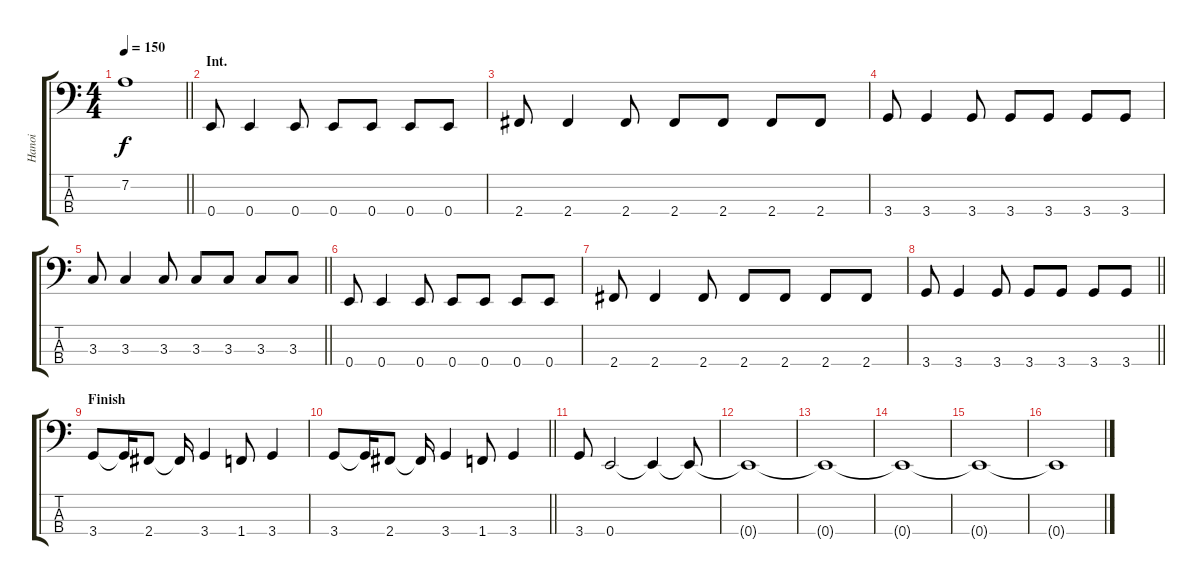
\track ("Hanoi" "Hanoi") {instrument electricbassfinger}
\staff {score tabs}
\tuning (G2 D2 A1 E1) {hide}
\ts (4 4)
\tempo 150
\clef f4
\barLineRight lightlight
\ks c
7.2.1{dy f} |
\section ("" "Int.")
0.4.8 0.4.4 0.4.8 0.4.8 0.4.8 0.4.8 0.4.8 |
2.4.8 2.4.4 2.4.8 2.4.8 2.4.8 2.4.8 2.4.8 |
3.4.8 3.4.4 3.4.8 3.4.8 3.4.8 3.4.8 3.4.8 |
\barLineRight lightlight
3.3.8 3.3.4 3.3.8 3.3.8 3.3.8 3.3.8 3.3.8 |
0.4.8 0.4.4 0.4.8 0.4.8 0.4.8 0.4.8 0.4.8 |
2.4.8 2.4.4 2.4.8 2.4.8 2.4.8 2.4.8 2.4.8 |
\barLineRight lightlight
3.4.8 3.4.4 3.4.8 3.4.8 3.4.8 3.4.8 3.4.8 |
\section ("" "Finish")
3.4.8 3.4{t}.16 2.4.8 2.4{t}.16 3.4.4 1.4.8 3.4.4 |
\barLineRight lightlight
3.4.8 3.4{t}.16 2.4.8 2.4{t}.16 3.4.4 1.4.8 3.4.4 |
3.4.8 0.4.2 0.4{t}.4 0.4{t}.8 |
0.4{t}.1 |
0.4{t}.1 |
0.4{t}.1 |
0.4{t}.1 |
0.4{t}.1
